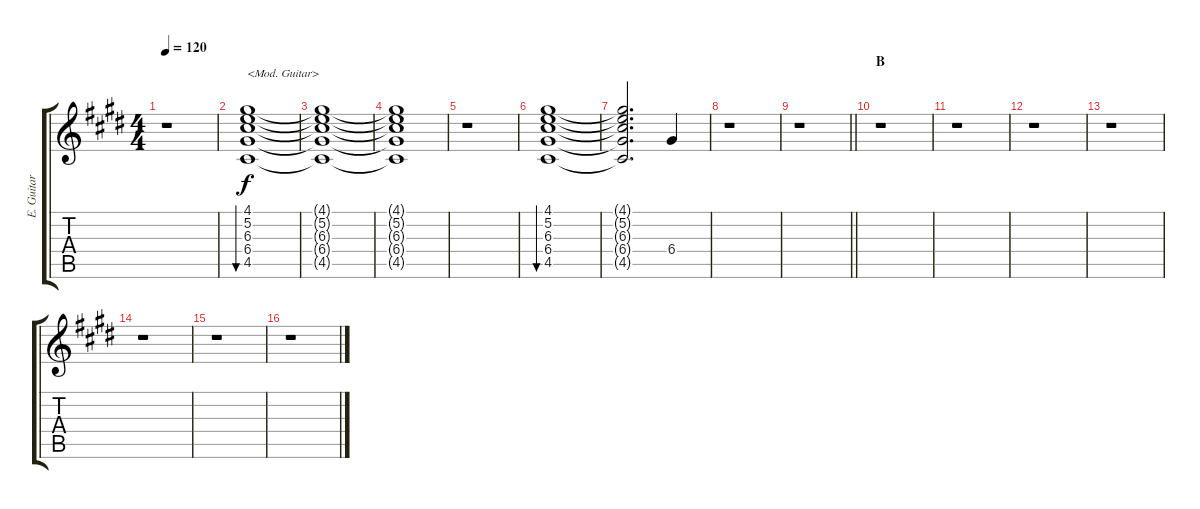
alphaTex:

\track ("E. Guitar II" "E. Guitar ") {instrument electricguitarclean}
\staff {score tabs}
\tuning (E4 B3 G3 D3 A2 E2) {hide}
\ts (4 4)
\tempo 120
\clef g2
\ks e
r.1{dy f} |
(4.1 5.2 6.3 6.4 4.5).1{bu 240 txt "<Mod. Guitar>"} |
(4.1{t} 5.2{t} 6.3{t} 6.4{t} 4.5{t}).1 |
(4.1{t} 5.2{t} 6.3{t} 6.4{t} 4.5{t}).1 |
r.1 |
(4.1 5.2 6.3 6.4 4.5).1{bu 240} |
(4.1{t} 5.2{t} 6.3{t} 6.4{t} 4.5{t}).2{d} 6.4.4 |
r.1 |
\barLineRight lightlight
r.1 |
\section ("" "B")
r.1 |
r.1 |
r.1 |
r.1 |
r.1 |
r.1 |
r.1
